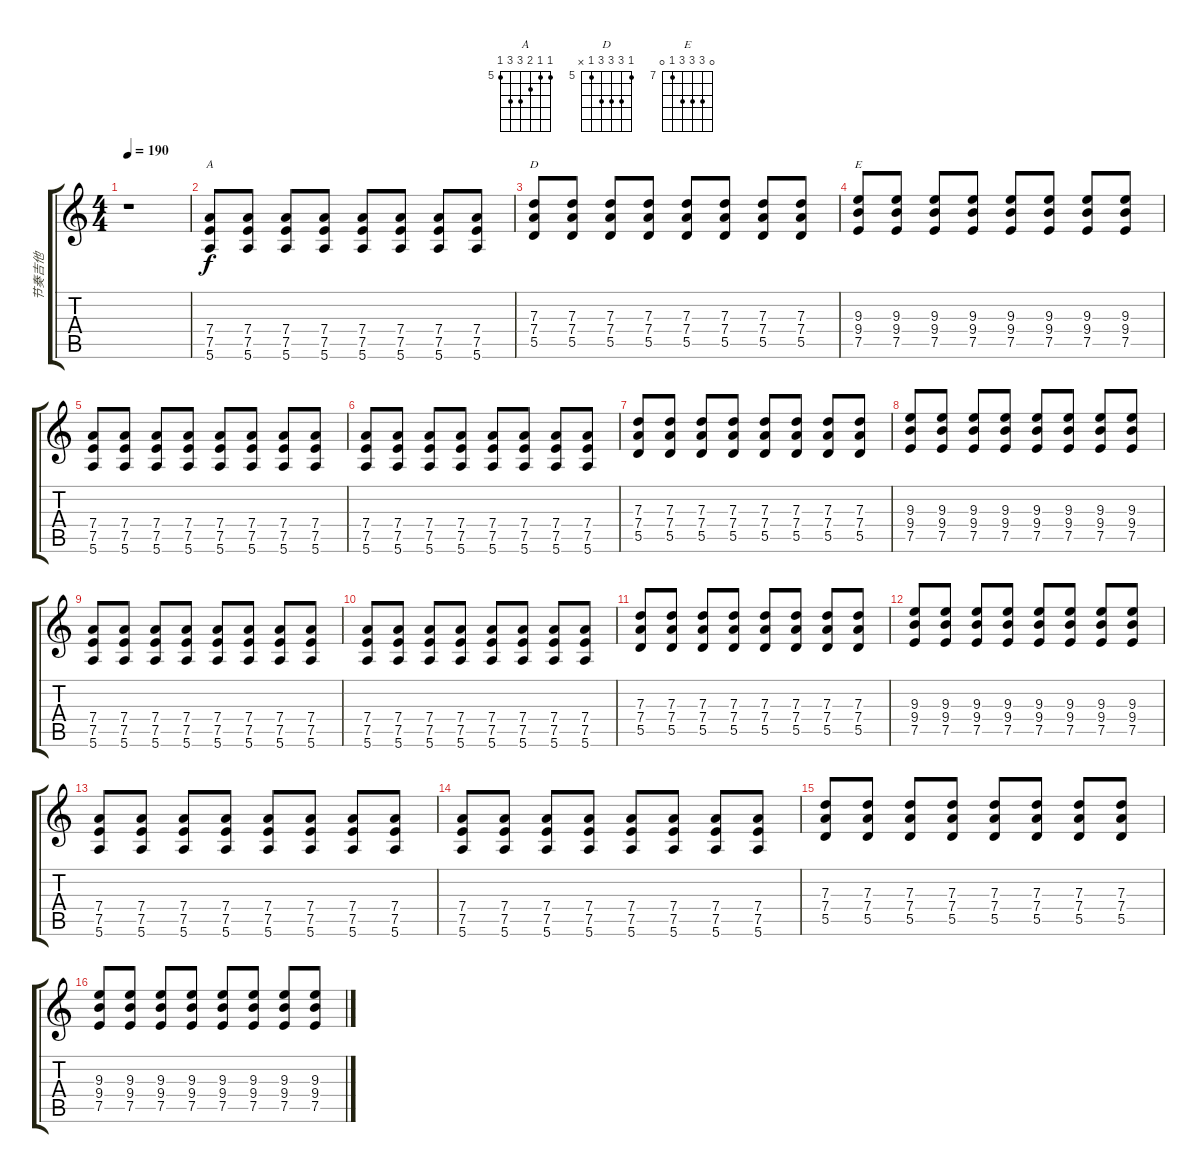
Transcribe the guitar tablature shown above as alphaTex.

\track ("节奏吉他" "节奏吉他") {instrument overdrivenguitar}
\staff {score tabs}
\tuning (E4 B3 G3 D3 A2 E2) {hide}
\chord ("A" 5 5 6 7 7 5) {firstfret 5}
\chord ("D" 5 7 7 7 5 x) {firstfret 5}
\chord ("E" 0 9 9 9 7 0) {firstfret 7}
\ts (4 4)
\tempo 190
\clef g2
\ks c
r.1{dy f instrument overdrivenguitar} |
(7.4 7.5 5.6).8{ch "A"} (7.4 7.5 5.6).8 (7.4 7.5 5.6).8 (7.4 7.5 5.6).8 (7.4 7.5 5.6).8 (7.4 7.5 5.6).8 (7.4 7.5 5.6).8 (7.4 7.5 5.6).8 |
(7.3 7.4 5.5).8{ch "D"} (7.3 7.4 5.5).8 (7.3 7.4 5.5).8 (7.3 7.4 5.5).8 (7.3 7.4 5.5).8 (7.3 7.4 5.5).8 (7.3 7.4 5.5).8 (7.3 7.4 5.5).8 |
(9.3 9.4 7.5).8{ch "E"} (9.3 9.4 7.5).8 (9.3 9.4 7.5).8 (9.3 9.4 7.5).8 (9.3 9.4 7.5).8 (9.3 9.4 7.5).8 (9.3 9.4 7.5).8 (9.3 9.4 7.5).8 |
(7.4 7.5 5.6).8 (7.4 7.5 5.6).8 (7.4 7.5 5.6).8 (7.4 7.5 5.6).8 (7.4 7.5 5.6).8 (7.4 7.5 5.6).8 (7.4 7.5 5.6).8 (7.4 7.5 5.6).8 |
(7.4 7.5 5.6).8 (7.4 7.5 5.6).8 (7.4 7.5 5.6).8 (7.4 7.5 5.6).8 (7.4 7.5 5.6).8 (7.4 7.5 5.6).8 (7.4 7.5 5.6).8 (7.4 7.5 5.6).8 |
(7.3 7.4 5.5).8 (7.3 7.4 5.5).8 (7.3 7.4 5.5).8 (7.3 7.4 5.5).8 (7.3 7.4 5.5).8 (7.3 7.4 5.5).8 (7.3 7.4 5.5).8 (7.3 7.4 5.5).8 |
(9.3 9.4 7.5).8 (9.3 9.4 7.5).8 (9.3 9.4 7.5).8 (9.3 9.4 7.5).8 (9.3 9.4 7.5).8 (9.3 9.4 7.5).8 (9.3 9.4 7.5).8 (9.3 9.4 7.5).8 |
(7.4 7.5 5.6).8 (7.4 7.5 5.6).8 (7.4 7.5 5.6).8 (7.4 7.5 5.6).8 (7.4 7.5 5.6).8 (7.4 7.5 5.6).8 (7.4 7.5 5.6).8 (7.4 7.5 5.6).8 |
(7.4 7.5 5.6).8 (7.4 7.5 5.6).8 (7.4 7.5 5.6).8 (7.4 7.5 5.6).8 (7.4 7.5 5.6).8 (7.4 7.5 5.6).8 (7.4 7.5 5.6).8 (7.4 7.5 5.6).8 |
(7.3 7.4 5.5).8 (7.3 7.4 5.5).8 (7.3 7.4 5.5).8 (7.3 7.4 5.5).8 (7.3 7.4 5.5).8 (7.3 7.4 5.5).8 (7.3 7.4 5.5).8 (7.3 7.4 5.5).8 |
(9.3 9.4 7.5).8 (9.3 9.4 7.5).8 (9.3 9.4 7.5).8 (9.3 9.4 7.5).8 (9.3 9.4 7.5).8 (9.3 9.4 7.5).8 (9.3 9.4 7.5).8 (9.3 9.4 7.5).8 |
(7.4 7.5 5.6).8 (7.4 7.5 5.6).8 (7.4 7.5 5.6).8 (7.4 7.5 5.6).8 (7.4 7.5 5.6).8 (7.4 7.5 5.6).8 (7.4 7.5 5.6).8 (7.4 7.5 5.6).8 |
(7.4 7.5 5.6).8 (7.4 7.5 5.6).8 (7.4 7.5 5.6).8 (7.4 7.5 5.6).8 (7.4 7.5 5.6).8 (7.4 7.5 5.6).8 (7.4 7.5 5.6).8 (7.4 7.5 5.6).8 |
(7.3 7.4 5.5).8 (7.3 7.4 5.5).8 (7.3 7.4 5.5).8 (7.3 7.4 5.5).8 (7.3 7.4 5.5).8 (7.3 7.4 5.5).8 (7.3 7.4 5.5).8 (7.3 7.4 5.5).8 |
(9.3 9.4 7.5).8 (9.3 9.4 7.5).8 (9.3 9.4 7.5).8 (9.3 9.4 7.5).8 (9.3 9.4 7.5).8 (9.3 9.4 7.5).8 (9.3 9.4 7.5).8 (9.3 9.4 7.5).8
